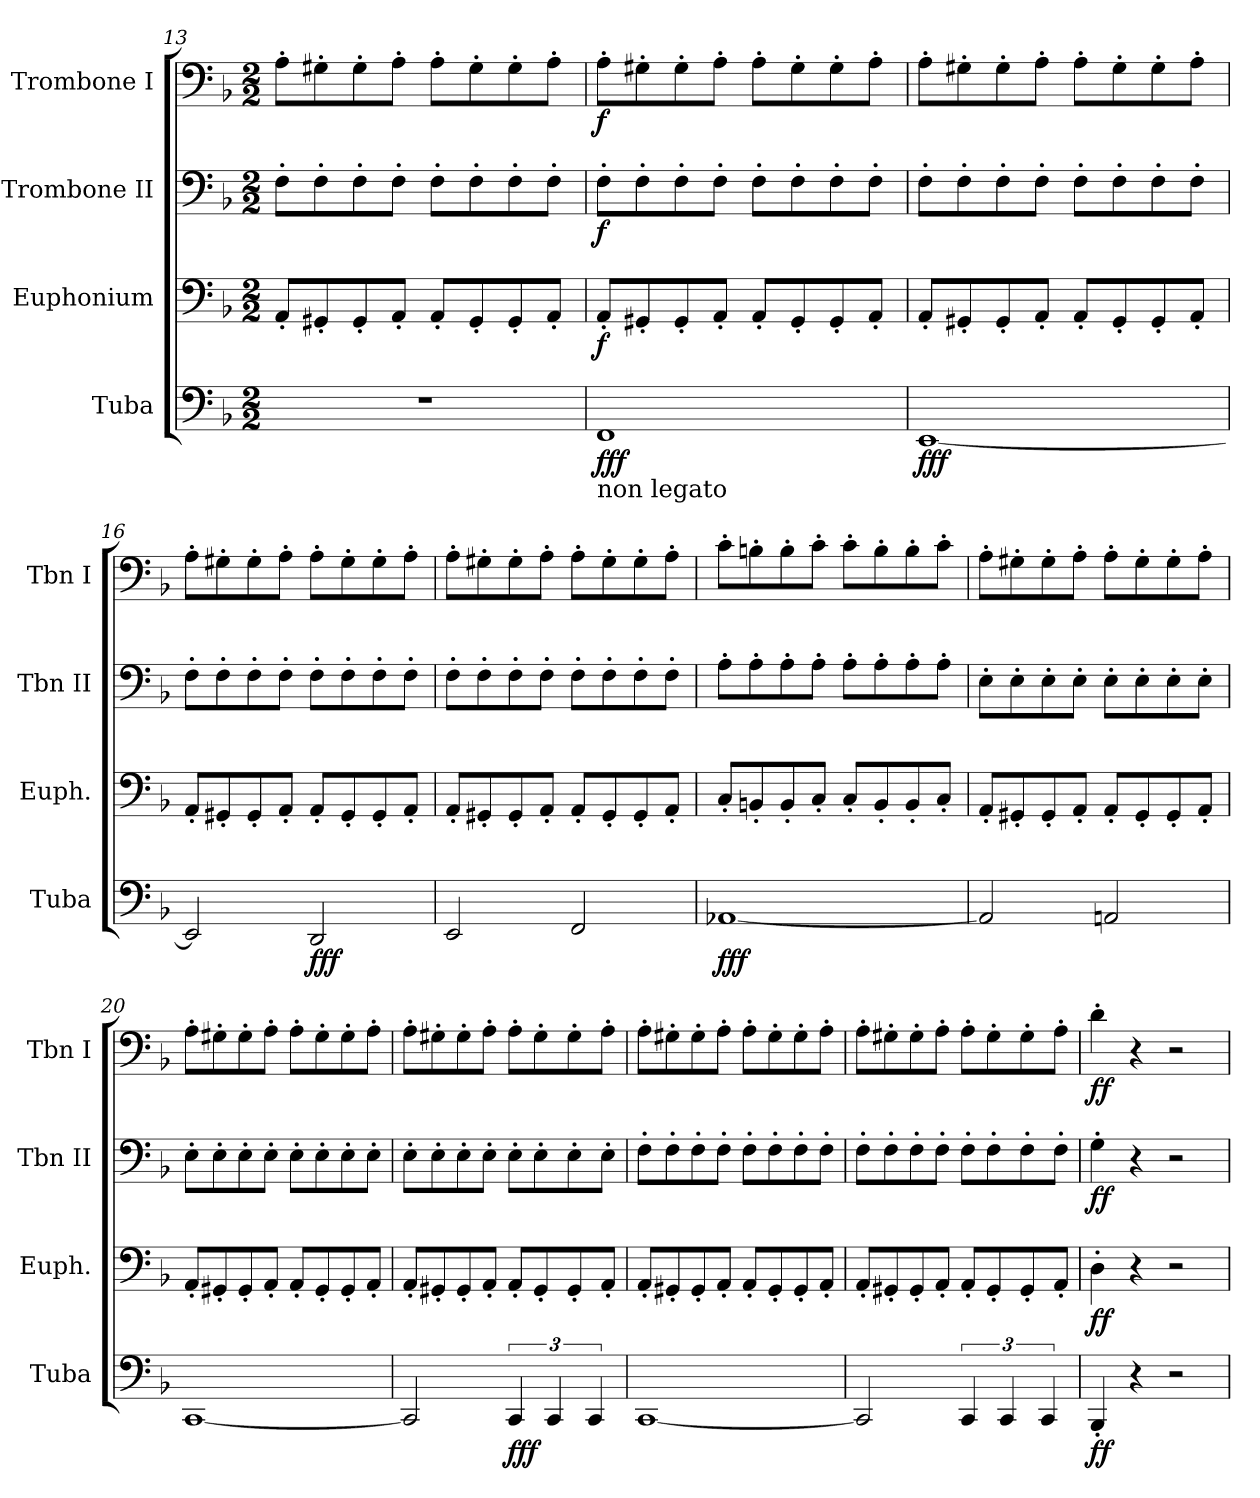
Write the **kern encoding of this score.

**kern	**dynam	**kern	**dynam	**kern	**dynam	**kern	**dynam
*part4	*part4	*part3	*part3	*part2	*part2	*part1	*part1
*staff4	*staff4	*staff3	*staff3	*staff2	*staff2	*staff1	*staff1
*I"Tuba	*	*I"Euphonium	*	*I"Trombone II	*	*I"Trombone I	*
*I'Tuba	*	*I'Euph.	*	*I'Tbn II	*	*I'Tbn I	*
*clefF4	*	*clefF4	*	*clefF4	*	*clefF4	*
*k[b-]	*	*k[b-]	*	*k[b-]	*	*k[b-]	*
*F:	*	*F:	*	*F:	*	*F:	*
*M2/2	*	*M2/2	*	*M2/2	*	*M2/2	*
=13	=13	=13	=13	=13	=13	=13	=13
1r	.	8AA'/L	.	8F'\L	.	8A'\L	.
.	.	8GG#X'/	.	8F'\	.	8G#X'\	.
.	.	8GG#'/	.	8F'\	.	8G#'\	.
.	.	8AA'/J	.	8F'\J	.	8A'\J	.
.	.	8AA'/L	.	8F'\L	.	8A'\L	.
.	.	8GG#'/	.	8F'\	.	8G#'\	.
.	.	8GG#'/	.	8F'\	.	8G#'\	.
.	.	8AA'/J	.	8F'\J	.	8A'\J	.
=14	=14	=14	=14	=14	=14	=14	=14
!LO:TX:b:t=non legato	!	!	!	!	!	!	!
!	!LO:DY:b	!	!LO:DY:b	!	!LO:DY:b	!	!LO:DY:b
1FF	fff	8AA'/L	f	8F'\L	f	8A'\L	f
.	.	8GG#X'/	.	8F'\	.	8G#X'\	.
.	.	8GG#'/	.	8F'\	.	8G#'\	.
.	.	8AA'/J	.	8F'\J	.	8A'\J	.
.	.	8AA'/L	.	8F'\L	.	8A'\L	.
.	.	8GG#'/	.	8F'\	.	8G#'\	.
.	.	8GG#'/	.	8F'\	.	8G#'\	.
.	.	8AA'/J	.	8F'\J	.	8A'\J	.
!!LO:LB:g=z
=15	=15	=15	=15	=15	=15	=15	=15
!	!LO:DY:b	!	!	!	!	!	!
[1EE	fff	8AA'/L	.	8F'\L	.	8A'\L	.
.	.	8GG#X'/	.	8F'\	.	8G#X'\	.
.	.	8GG#'/	.	8F'\	.	8G#'\	.
.	.	8AA'/J	.	8F'\J	.	8A'\J	.
.	.	8AA'/L	.	8F'\L	.	8A'\L	.
.	.	8GG#'/	.	8F'\	.	8G#'\	.
.	.	8GG#'/	.	8F'\	.	8G#'\	.
.	.	8AA'/J	.	8F'\J	.	8A'\J	.
=16	=16	=16	=16	=16	=16	=16	=16
2EE/]	.	8AA'/L	.	8F'\L	.	8A'\L	.
.	.	8GG#X'/	.	8F'\	.	8G#X'\	.
.	.	8GG#'/	.	8F'\	.	8G#'\	.
.	.	8AA'/J	.	8F'\J	.	8A'\J	.
!	!LO:DY:b	!	!	!	!	!	!
2DD/	fff	8AA'/L	.	8F'\L	.	8A'\L	.
.	.	8GG#'/	.	8F'\	.	8G#'\	.
.	.	8GG#'/	.	8F'\	.	8G#'\	.
.	.	8AA'/J	.	8F'\J	.	8A'\J	.
=17	=17	=17	=17	=17	=17	=17	=17
2EE/	.	8AA'/L	.	8F'\L	.	8A'\L	.
.	.	8GG#X'/	.	8F'\	.	8G#X'\	.
.	.	8GG#'/	.	8F'\	.	8G#'\	.
.	.	8AA'/J	.	8F'\J	.	8A'\J	.
2FF/	.	8AA'/L	.	8F'\L	.	8A'\L	.
.	.	8GG#'/	.	8F'\	.	8G#'\	.
.	.	8GG#'/	.	8F'\	.	8G#'\	.
.	.	8AA'/J	.	8F'\J	.	8A'\J	.
=18	=18	=18	=18	=18	=18	=18	=18
!	!LO:DY:b	!	!	!	!	!	!
[1AA-X	fff	8C'/L	.	8A'\L	.	8c'\L	.
.	.	8BBn'/	.	8A'\	.	8Bn'\	.
.	.	8BB'/	.	8A'\	.	8B'\	.
.	.	8C'/J	.	8A'\J	.	8c'\J	.
.	.	8C'/L	.	8A'\L	.	8c'\L	.
.	.	8BB'/	.	8A'\	.	8B'\	.
.	.	8BB'/	.	8A'\	.	8B'\	.
.	.	8C'/J	.	8A'\J	.	8c'\J	.
!!LO:LB:g=z
=19	=19	=19	=19	=19	=19	=19	=19
2AA-/]	.	8AA'/L	.	8E'\L	.	8A'\L	.
.	.	8GG#X'/	.	8E'\	.	8G#X'\	.
.	.	8GG#'/	.	8E'\	.	8G#'\	.
.	.	8AA'/J	.	8E'\J	.	8A'\J	.
2AAn/	.	8AA'/L	.	8E'\L	.	8A'\L	.
.	.	8GG#'/	.	8E'\	.	8G#'\	.
.	.	8GG#'/	.	8E'\	.	8G#'\	.
.	.	8AA'/J	.	8E'\J	.	8A'\J	.
=20	=20	=20	=20	=20	=20	=20	=20
[1CC	.	8AA'/L	.	8E'\L	.	8A'\L	.
.	.	8GG#X'/	.	8E'\	.	8G#X'\	.
.	.	8GG#'/	.	8E'\	.	8G#'\	.
.	.	8AA'/J	.	8E'\J	.	8A'\J	.
.	.	8AA'/L	.	8E'\L	.	8A'\L	.
.	.	8GG#'/	.	8E'\	.	8G#'\	.
.	.	8GG#'/	.	8E'\	.	8G#'\	.
.	.	8AA'/J	.	8E'\J	.	8A'\J	.
=21	=21	=21	=21	=21	=21	=21	=21
2CC/]	.	8AA'/L	.	8E'\L	.	8A'\L	.
.	.	8GG#X'/	.	8E'\	.	8G#X'\	.
.	.	8GG#'/	.	8E'\	.	8G#'\	.
.	.	8AA'/J	.	8E'\J	.	8A'\J	.
!	!LO:DY:b	!	!	!	!	!	!
6CC/	fff	8AA'/L	.	8E'\L	.	8A'\L	.
.	.	8GG#'/	.	8E'\	.	8G#'\	.
6CC/	.	.	.	.	.	.	.
.	.	8GG#'/	.	8E'\	.	8G#'\	.
6CC/	.	.	.	.	.	.	.
.	.	8AA'/J	.	8E'\J	.	8A'\J	.
=22	=22	=22	=22	=22	=22	=22	=22
[1CC	.	8AA'/L	.	8F'\L	.	8A'\L	.
.	.	8GG#X'/	.	8F'\	.	8G#X'\	.
.	.	8GG#'/	.	8F'\	.	8G#'\	.
.	.	8AA'/J	.	8F'\J	.	8A'\J	.
.	.	8AA'/L	.	8F'\L	.	8A'\L	.
.	.	8GG#'/	.	8F'\	.	8G#'\	.
.	.	8GG#'/	.	8F'\	.	8G#'\	.
.	.	8AA'/J	.	8F'\J	.	8A'\J	.
!!LO:PB:g=z
=23	=23	=23	=23	=23	=23	=23	=23
2CC/]	.	8AA'/L	.	8F'\L	.	8A'\L	.
.	.	8GG#X'/	.	8F'\	.	8G#X'\	.
.	.	8GG#'/	.	8F'\	.	8G#'\	.
.	.	8AA'/J	.	8F'\J	.	8A'\J	.
6CC/	.	8AA'/L	.	8F'\L	.	8A'\L	.
.	.	8GG#'/	.	8F'\	.	8G#'\	.
6CC/	.	.	.	.	.	.	.
.	.	8GG#'/	.	8F'\	.	8G#'\	.
6CC/	.	.	.	.	.	.	.
.	.	8AA'/J	.	8F'\J	.	8A'\J	.
=24	=24	=24	=24	=24	=24	=24	=24
!	!LO:DY:b	!	!LO:DY:b	!	!LO:DY:b	!	!LO:DY:b
4BBB-'/	ff	4D'\	ff	4G'\	ff	4d'\	ff
4r	.	4r	.	4r	.	4r	.
2r	.	2r	.	2r	.	2r	.
=	=	=	=	=	=	=	=
*-	*-	*-	*-	*-	*-	*-	*-
